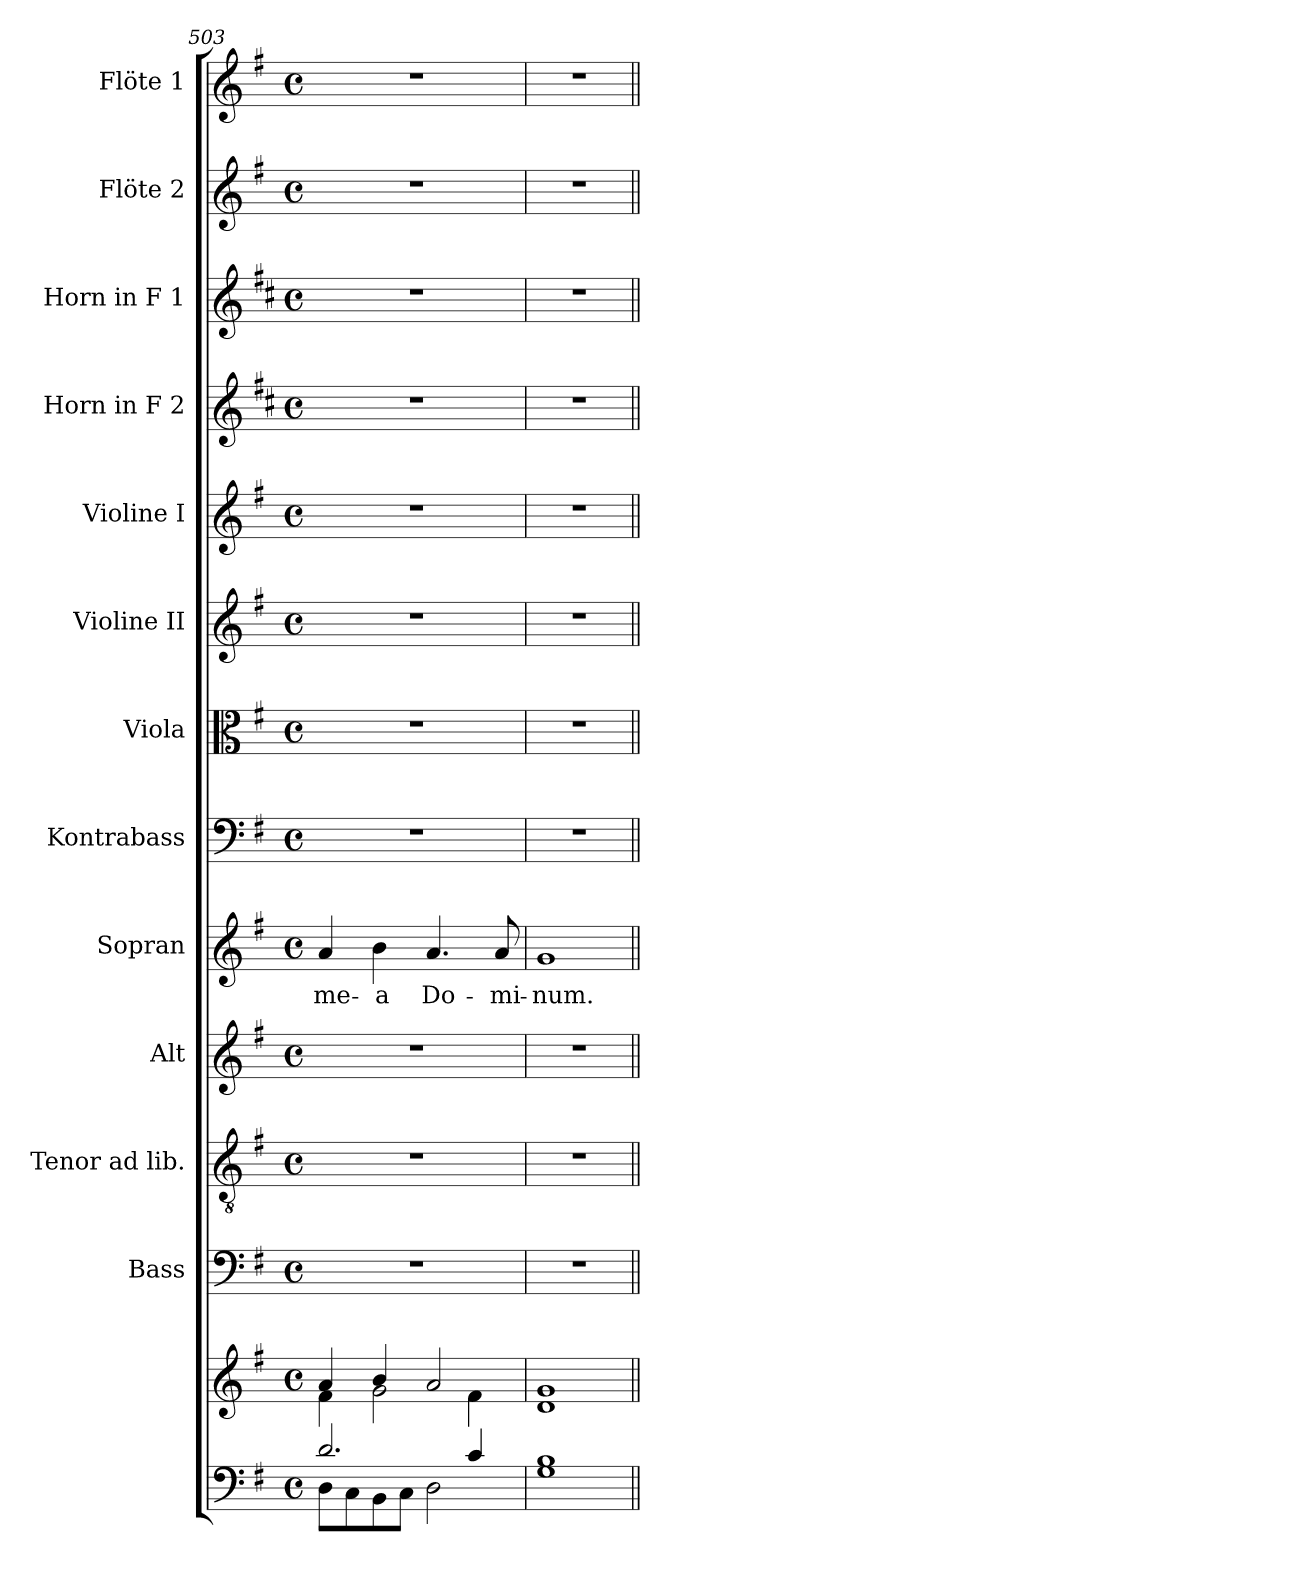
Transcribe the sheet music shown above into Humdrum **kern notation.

**kern	**kern	**kern	**kern	**kern	**kern	**text	**kern	**kern	**kern	**kern	**kern	**kern	**kern	**kern
*part13	*part13	*part12	*part11	*part10	*part9	*part9	*part8	*part7	*part6	*part5	*part4	*part3	*part2	*part1
*staff14	*staff13	*staff12	*staff11	*staff10	*staff9	*staff9	*staff8	*staff7	*staff6	*staff5	*staff4	*staff3	*staff2	*staff1
*	*	*I"Bass	*I"Tenor ad lib.	*I"Alt	*I"Sopran	*	*I"Kontrabass	*I"Viola	*I"Violine II	*I"Violine I	*I"Horn in F 2	*I"Horn in F 1	*I"Flöte 2	*I"Flöte 1
*	*	*I'B.	*I'T.	*I'A.	*I'S.	*	*I'Kb.	*I'Vla.	*I'Vl. II	*I'Vl. I	*	*	*I'Fl. 2	*I'Fl. 1
*clefF4	*clefG2	*clefF4	*clefGv2	*clefG2	*clefG2	*	*clefF4	*clefC3	*clefG2	*clefG2	*clefG2	*clefG2	*clefG2	*clefG2
*	*	*	*	*	*	*	*ITrd7c12	*	*	*	*ITrd4c7	*ITrd4c7	*	*
*k[f#]	*k[f#]	*k[f#]	*k[f#]	*k[f#]	*k[f#]	*	*k[f#]	*k[f#]	*k[f#]	*k[f#]	*k[f#]	*k[f#]	*k[f#]	*k[f#]
*G:	*G:	*G:	*G:	*G:	*G:	*	*G:	*G:	*G:	*G:	*G:	*G:	*G:	*G:
*M4/4	*M4/4	*M4/4	*M4/4	*M4/4	*M4/4	*	*M4/4	*M4/4	*M4/4	*M4/4	*M4/4	*M4/4	*M4/4	*M4/4
*met(c)	*met(c)	*met(c)	*met(c)	*met(c)	*met(c)	*	*met(c)	*met(c)	*met(c)	*met(c)	*met(c)	*met(c)	*met(c)	*met(c)
=503	=503	=503	=503	=503	=503	=503	=503	=503	=503	=503	=503	=503	=503	=503
*^	*^	*	*	*	*	*	*	*	*	*	*	*	*	*
!	!	!	!	!	!	!	!	!LO:LY:b	!	!	!	!	!	!	!	!
2.d/	8D\L	4a/	4f#\	1r	1r	1r	4a/	me-	1r	1r	1r	1r	1r	1r	1r	1r
.	8C\	.	.	.	.	.	.	.	.	.	.	.	.	.	.	.
!	!	!	!	!	!	!	!	!LO:LY:b	!	!	!	!	!	!	!	!
.	8BB\	4b/	2g\	.	.	.	4b\	-a	.	.	.	.	.	.	.	.
.	8C\J	.	.	.	.	.	.	.	.	.	.	.	.	.	.	.
!	!	!	!	!	!	!	!	!LO:LY:b	!	!	!	!	!	!	!	!
.	2D\	2a/	.	.	.	.	4.a/	Do-	.	.	.	.	.	.	.	.
4c/	.	.	4f#\	.	.	.	.	.	.	.	.	.	.	.	.	.
!	!	!	!	!	!	!	!	!LO:LY:b	!	!	!	!	!	!	!	!
.	.	.	.	.	.	.	8a/	-mi-	.	.	.	.	.	.	.	.
=504	=504	=504	=504	=504	=504	=504	=504	=504	=504	=504	=504	=504	=504	=504	=504	=504
!	!	!	!	!	!	!	!	!LO:LY:b	!	!	!	!	!	!	!	!
1B	1G	1g	1d	1r	1r	1r	1g	-num.	1r	1r	1r	1r	1r	1r	1r	1r
*v	*v	*	*	*	*	*	*	*	*	*	*	*	*	*	*	*
*	*v	*v	*	*	*	*	*	*	*	*	*	*	*	*	*
=||	=||	=||	=||	=||	=||	=||	=||	=||	=||	=||	=||	=||	=||	=||
*-	*-	*-	*-	*-	*-	*-	*-	*-	*-	*-	*-	*-	*-	*-
